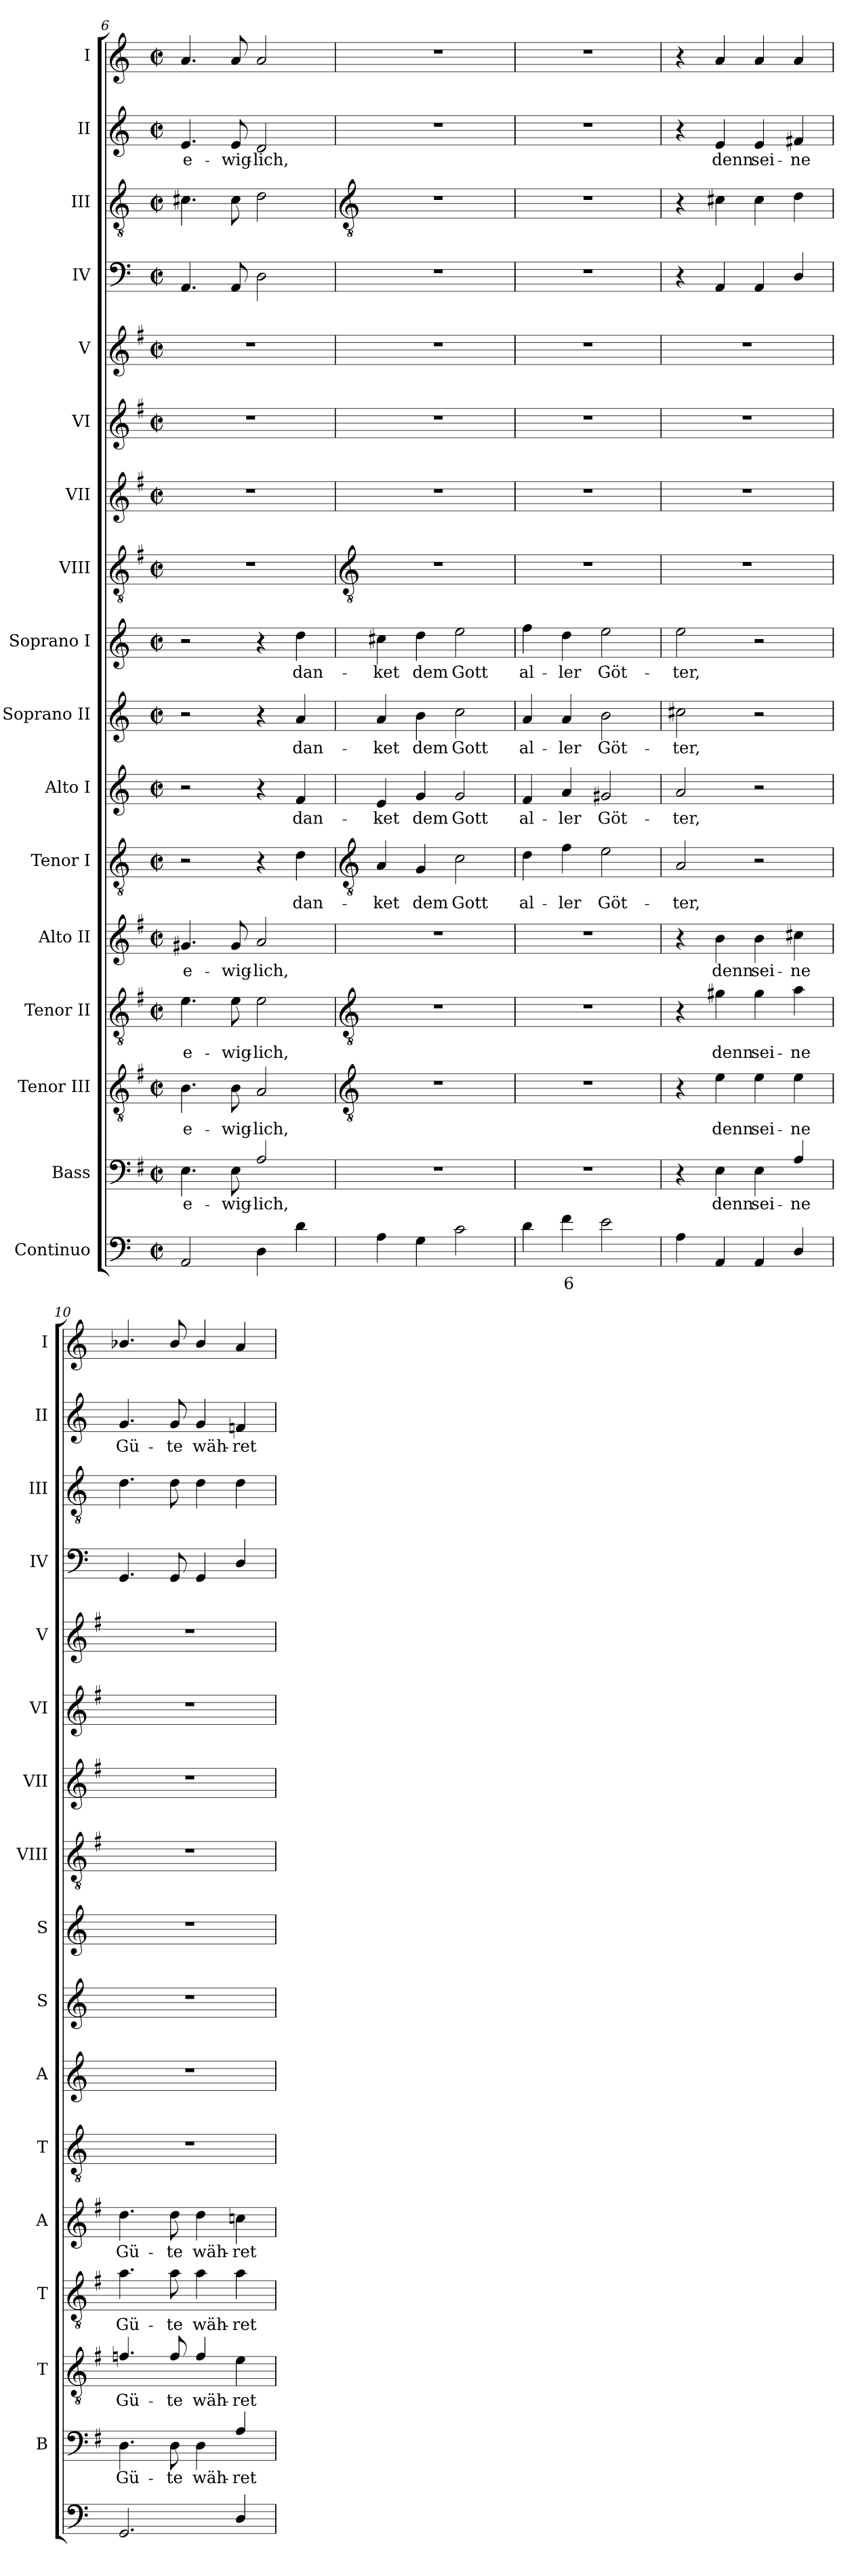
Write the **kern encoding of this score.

**kern	**text	**kern	**text	**kern	**text	**kern	**text	**kern	**text	**kern	**text	**kern	**text	**kern	**text	**kern	**text	**kern	**kern	**kern	**kern	**kern	**kern	**kern	**text	**kern
*part17	*part17	*part16	*part16	*part15	*part15	*part14	*part14	*part13	*part13	*part12	*part12	*part11	*part11	*part10	*part10	*part9	*part9	*part8	*part7	*part6	*part5	*part4	*part3	*part2	*part2	*part1
*staff17	*staff17	*staff16	*staff16	*staff15	*staff15	*staff14	*staff14	*staff13	*staff13	*staff12	*staff12	*staff11	*staff11	*staff10	*staff10	*staff9	*staff9	*staff8	*staff7	*staff6	*staff5	*staff4	*staff3	*staff2	*staff2	*staff1
*I"Continuo	*	*I"Bass	*	*I"Tenor III	*	*I"Tenor II	*	*I"Alto II	*	*I"Tenor I	*	*I"Alto I	*	*I"Soprano II	*	*I"Soprano I	*	*I"VIII	*I"VII	*I"VI	*I"V	*I"IV	*I"III	*I"II	*	*I"I
*	*	*I'B	*	*I'T	*	*I'T	*	*I'A	*	*I'T	*	*I'A	*	*I'S	*	*I'S	*	*I'VIII	*I'VII	*I'VI	*I'V	*I'IV	*I'III	*I'II	*	*I'I
*clefF4	*	*clefF4	*	*clefGv2	*	*clefGv2	*	*clefG2	*	*clefGv2	*	*clefG2	*	*clefG2	*	*clefG2	*	*clefGv2	*clefG2	*clefG2	*clefG2	*clefF4	*clefGv2	*clefG2	*	*clefG2
*	*	*ITrd4c7	*	*ITrd4c7	*	*ITrd4c7	*	*ITrd4c7	*	*	*	*	*	*	*	*	*	*ITrd4c7	*ITrd4c7	*ITrd4c7	*ITrd4c7	*	*	*	*	*
*k[]	*	*k[]	*	*k[]	*	*k[]	*	*k[]	*	*k[]	*	*k[]	*	*k[]	*	*k[]	*	*k[]	*k[]	*k[]	*k[]	*k[]	*k[]	*k[]	*	*k[]
*C:	*	*C:	*	*C:	*	*C:	*	*C:	*	*C:	*	*C:	*	*C:	*	*C:	*	*C:	*C:	*C:	*C:	*C:	*C:	*C:	*	*C:
*M2/2	*	*M2/2	*	*M2/2	*	*M2/2	*	*M2/2	*	*M2/2	*	*M2/2	*	*M2/2	*	*M2/2	*	*M2/2	*M2/2	*M2/2	*M2/2	*M2/2	*M2/2	*M2/2	*	*M2/2
*met(c|)	*	*met(c|)	*	*met(c|)	*	*met(c|)	*	*met(c|)	*	*met(c|)	*	*met(c|)	*	*met(c|)	*	*met(c|)	*	*met(c|)	*met(c|)	*met(c|)	*met(c|)	*met(c|)	*met(c|)	*met(c|)	*	*met(c|)
=6	=6	=6	=6	=6	=6	=6	=6	=6	=6	=6	=6	=6	=6	=6	=6	=6	=6	=6	=6	=6	=6	=6	=6	=6	=6	=6
!	!	!	!LO:LY:b	!	!LO:LY:b	!	!LO:LY:b	!	!LO:LY:b	!	!	!	!	!	!	!	!	!	!	!	!	!	!	!	!LO:LY:b	!
2AA	.	4.AA	e-	4.E	e-	4.A	e-	4.c#X	e-	2r	.	2r	.	2r	.	2r	.	1r	1r	1r	1r	4.AA	4.c#X	4.e	e-	4.a
!	!	!	!LO:LY:b	!	!LO:LY:b	!	!LO:LY:b	!	!LO:LY:b	!	!	!	!	!	!	!	!	!	!	!	!	!	!	!	!LO:LY:b	!
.	.	8AA	-wig-	8E	-wig-	8A	-wig-	8c#	-wig-	.	.	.	.	.	.	.	.	.	.	.	.	8AA	8c#	8e	-wig-	8a
!	!	!	!LO:LY:b	!	!LO:LY:b	!	!LO:LY:b	!	!LO:LY:b	!	!	!	!	!	!	!	!	!	!	!	!	!	!	!	!LO:LY:b	!
4D	.	2D/	-lich,	2D	-lich,	2A	-lich,	2d	-lich,	4r	.	4r	.	4r	.	4r	.	.	.	.	.	2D	2d	2d	-lich,	2a
!	!	!	!	!	!	!	!	!	!	!	!LO:LY:b	!	!LO:LY:b	!	!LO:LY:b	!	!LO:LY:b	!	!	!	!	!	!	!	!	!
4d	.	.	.	.	.	.	.	.	.	4d	dan-	4f	dan-	4a	dan-	4dd	dan-	.	.	.	.	.	.	.	.	.
!!LO:LB:g=z
=7	=7	=7	=7	=7	=7	=7	=7	=7	=7	=7	=7	=7	=7	=7	=7	=7	=7	=7	=7	=7	=7	=7	=7	=7	=7	=7
*	*	*	*	*clefGv2	*	*clefGv2	*	*	*	*clefGv2	*	*	*	*	*	*	*	*clefGv2	*	*	*	*	*clefGv2	*	*	*
!	!	!	!	!	!	!	!	!	!	!	!LO:LY:b	!	!LO:LY:b	!	!LO:LY:b	!	!LO:LY:b	!	!	!	!	!	!	!	!	!
4A\	.	1r	.	1r	.	1r	.	1r	.	4A/	-ket	4e	-ket	4a	-ket	4cc#X	-ket	1r	1r	1r	1r	1r	1r	1r	.	1r
!	!	!	!	!	!	!	!	!	!	!	!LO:LY:b	!	!LO:LY:b	!	!LO:LY:b	!	!LO:LY:b	!	!	!	!	!	!	!	!	!
4G	.	.	.	.	.	.	.	.	.	4G	dem	4g	dem	4b	dem	4dd	dem	.	.	.	.	.	.	.	.	.
!	!	!	!	!	!	!	!	!	!	!	!LO:LY:b	!	!LO:LY:b	!	!LO:LY:b	!	!LO:LY:b	!	!	!	!	!	!	!	!	!
2c	.	.	.	.	.	.	.	.	.	2c	Gott	2g	Gott	2cc	Gott	2ee	Gott	.	.	.	.	.	.	.	.	.
=8	=8	=8	=8	=8	=8	=8	=8	=8	=8	=8	=8	=8	=8	=8	=8	=8	=8	=8	=8	=8	=8	=8	=8	=8	=8	=8
!	!	!	!	!	!	!	!	!	!	!	!LO:LY:b	!	!LO:LY:b	!	!LO:LY:b	!	!LO:LY:b	!	!	!	!	!	!	!	!	!
4d	.	1r	.	1r	.	1r	.	1r	.	4d	al-	4f	al-	4a	al-	4ff	al-	1r	1r	1r	1r	1r	1r	1r	.	1r
!	!LO:LY:b	!	!	!	!	!	!	!	!	!	!LO:LY:b	!	!LO:LY:b	!	!LO:LY:b	!	!LO:LY:b	!	!	!	!	!	!	!	!	!
4f	6	.	.	.	.	.	.	.	.	4f	-ler	4a	-ler	4a	-ler	4dd	-ler	.	.	.	.	.	.	.	.	.
!	!	!	!	!	!	!	!	!	!	!	!LO:LY:b	!	!LO:LY:b	!	!LO:LY:b	!	!LO:LY:b	!	!	!	!	!	!	!	!	!
2e	.	.	.	.	.	.	.	.	.	2e	Göt-	2g#X	Göt-	2b	Göt-	2ee	Göt-	.	.	.	.	.	.	.	.	.
=9	=9	=9	=9	=9	=9	=9	=9	=9	=9	=9	=9	=9	=9	=9	=9	=9	=9	=9	=9	=9	=9	=9	=9	=9	=9	=9
!	!	!	!	!	!	!	!	!	!	!	!LO:LY:b	!	!LO:LY:b	!	!LO:LY:b	!	!LO:LY:b	!	!	!	!	!	!	!	!	!
4A	.	4r	.	4r	.	4r	.	4r	.	2A	-ter,	2a	-ter,	2cc#X	-ter,	2ee	-ter,	1r	1r	1r	1r	4r	4r	4r	.	4r
!	!	!	!LO:LY:b	!	!LO:LY:b	!	!LO:LY:b	!	!LO:LY:b	!	!	!	!	!	!	!	!	!	!	!	!	!	!	!	!LO:LY:b	!
4AA	.	4AA	denn	4A	denn	4c#X	denn	4e	denn	.	.	.	.	.	.	.	.	.	.	.	.	4AA	4c#X	4e	denn	4a
!	!	!	!LO:LY:b	!	!LO:LY:b	!	!LO:LY:b	!	!LO:LY:b	!	!	!	!	!	!	!	!	!	!	!	!	!	!	!	!LO:LY:b	!
4AA	.	4AA	sei-	4A	sei-	4c#	sei-	4e	sei-	2r	.	2r	.	2r	.	2r	.	.	.	.	.	4AA	4c#	4e	sei-	4a
!	!	!	!LO:LY:b	!	!LO:LY:b	!	!LO:LY:b	!	!LO:LY:b	!	!	!	!	!	!	!	!	!	!	!	!	!	!	!	!LO:LY:b	!
4D/	.	4D/	-ne	4A	-ne	4d	-ne	4f#X	-ne	.	.	.	.	.	.	.	.	.	.	.	.	4D/	4d	4f#X	-ne	4a
=10	=10	=10	=10	=10	=10	=10	=10	=10	=10	=10	=10	=10	=10	=10	=10	=10	=10	=10	=10	=10	=10	=10	=10	=10	=10	=10
!	!	!	!LO:LY:b	!	!LO:LY:b	!	!LO:LY:b	!	!LO:LY:b	!	!	!	!	!	!	!	!	!	!	!	!	!	!	!	!LO:LY:b	!
2.GG	.	4.GG	Gü-	4.B-X/	Gü-	4.d	Gü-	4.g	Gü-	1r	.	1r	.	1r	.	1r	.	1r	1r	1r	1r	4.GG	4.d	4.g	Gü-	4.b-X/
!	!	!	!LO:LY:b	!	!LO:LY:b	!	!LO:LY:b	!	!LO:LY:b	!	!	!	!	!	!	!	!	!	!	!	!	!	!	!	!LO:LY:b	!
.	.	8GG	-te	8B-/	-te	8d	-te	8g	-te	.	.	.	.	.	.	.	.	.	.	.	.	8GG	8d	8g	-te	8b-/
!	!	!	!LO:LY:b	!	!LO:LY:b	!	!LO:LY:b	!	!LO:LY:b	!	!	!	!	!	!	!	!	!	!	!	!	!	!	!	!LO:LY:b	!
.	.	4GG	wäh-	4B-/	wäh-	4d	wäh-	4g	wäh-	.	.	.	.	.	.	.	.	.	.	.	.	4GG	4d	4g	wäh-	4b-/
!	!	!	!LO:LY:b	!	!LO:LY:b	!	!LO:LY:b	!	!LO:LY:b	!	!	!	!	!	!	!	!	!	!	!	!	!	!	!	!LO:LY:b	!
4D/	.	4D/	-ret	4A	-ret	4d	-ret	4fn	-ret	.	.	.	.	.	.	.	.	.	.	.	.	4D/	4d	4fn	-ret	4a
=	=	=	=	=	=	=	=	=	=	=	=	=	=	=	=	=	=	=	=	=	=	=	=	=	=	=
*-	*-	*-	*-	*-	*-	*-	*-	*-	*-	*-	*-	*-	*-	*-	*-	*-	*-	*-	*-	*-	*-	*-	*-	*-	*-	*-
